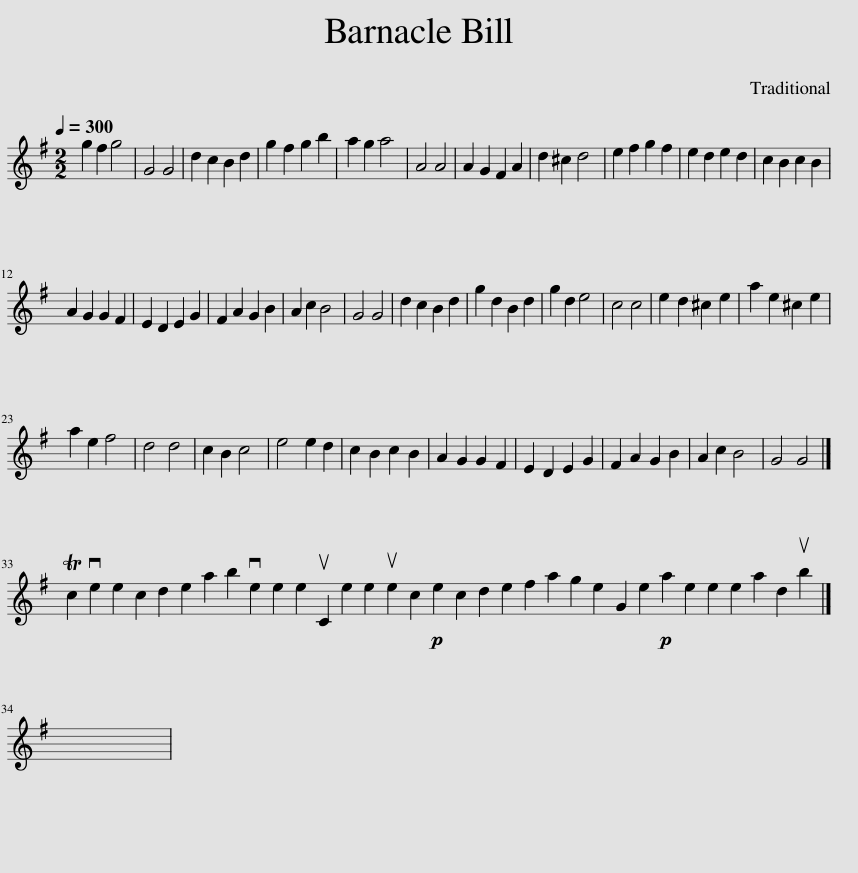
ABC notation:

X:1
L:1/8
Q:1/4=300
M:2/2
I:linebreak $
K:G
V:1 treble
V:1
 g2 f2 g4 | G4 G4 | d2 c2 B2 d2 | g2 f2 g2 b2 | a2 g2 a4 | %5
 A4 A4 | A2 G2 F2 A2 | d2 ^c2 d4 | e2 f2 g2 f2 | e2 d2 e2 d2 | %10
 c2 B2 c2 B2 |$ A2 G2 G2 F2 | E2 D2 E2 G2 | F2 A2 G2 B2 | A2 c2 B4 | %15
 G4 G4 | d2 c2 B2 d2 | g2 d2 B2 d2 | g2 d2 e4 | c4 c4 | %20
 e2 d2 ^c2 e2 | a2 e2 ^c2 e2 |$ a2 e2 f4 | d4 d4 | c2 B2 c4 | %25
 e4 e2 d2 | c2 B2 c2 B2 | A2 G2 G2 F2 | E2 D2 E2 G2 | F2 A2 G2 B2 | %30
 A2 c2 B4 | G4 G4 |]$ Tc2 ve2 e2 c2 d2 e2 a2 b2 ve2 e2 e2 uC2 e2 e2 ue2 c2!p! e2 c2 d2 e2 f2 a2 g2 e2 G2 e2!p! a2 e2 e2 e2 a2 d2 ub2 |]$ x8 | %34
